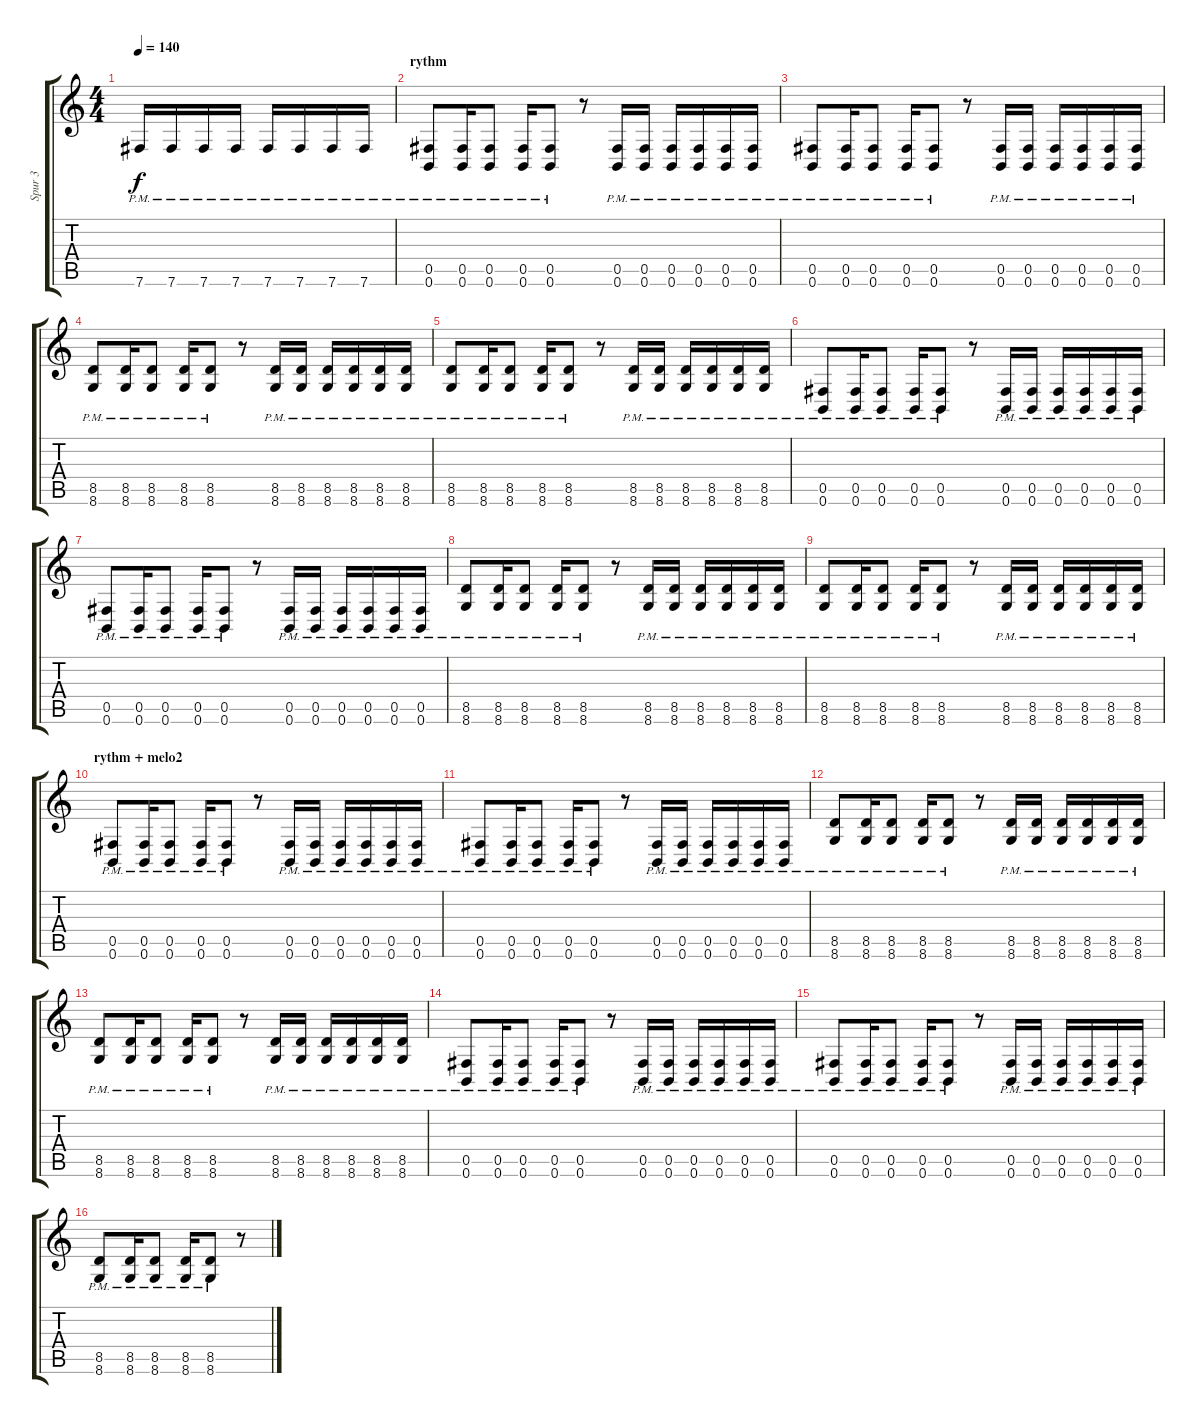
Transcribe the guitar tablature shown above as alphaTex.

\track ("Spur 3" "Spur 3") {instrument distortionguitar}
\staff {score tabs}
\tuning (Db4 Ab3 E3 B2 Gb2 B1) {hide}
\ts (4 4)
\tempo 140
\clef g2
\ks c
7.6{pm}.16{dy f} 7.6{pm}.16 7.6{pm}.16 7.6{pm}.16 7.6{pm}.16 7.6{pm}.16 7.6{pm}.16 7.6{pm}.16 |
\section ("" "rythm")
(0.5{pm} 0.6{pm}).8 (0.5{pm} 0.6{pm}).16 (0.5{pm} 0.6{pm}).8 (0.5{pm} 0.6{pm}).16 (0.5{pm} 0.6{pm}).8 r.8 (0.5{pm} 0.6{pm}).16 (0.5{pm} 0.6{pm}).16 (0.5{pm} 0.6{pm}).16 (0.5{pm} 0.6{pm}).16 (0.5{pm} 0.6{pm}).16 (0.5{pm} 0.6{pm}).16 |
(0.5{pm} 0.6{pm}).8 (0.5{pm} 0.6{pm}).16 (0.5{pm} 0.6{pm}).8 (0.5{pm} 0.6{pm}).16 (0.5{pm} 0.6{pm}).8 r.8 (0.5{pm} 0.6{pm}).16 (0.5{pm} 0.6{pm}).16 (0.5{pm} 0.6{pm}).16 (0.5{pm} 0.6{pm}).16 (0.5{pm} 0.6{pm}).16 (0.5{pm} 0.6{pm}).16 |
(8.5{pm} 8.6{pm}).8 (8.5{pm} 8.6{pm}).16 (8.5{pm} 8.6{pm}).8 (8.5{pm} 8.6{pm}).16 (8.5{pm} 8.6{pm}).8 r.8 (8.5{pm} 8.6{pm}).16 (8.5{pm} 8.6{pm}).16 (8.5{pm} 8.6{pm}).16 (8.5{pm} 8.6{pm}).16 (8.5{pm} 8.6{pm}).16 (8.5{pm} 8.6{pm}).16 |
(8.5{pm} 8.6{pm}).8 (8.5{pm} 8.6{pm}).16 (8.5{pm} 8.6{pm}).8 (8.5{pm} 8.6{pm}).16 (8.5{pm} 8.6{pm}).8 r.8 (8.5{pm} 8.6{pm}).16 (8.5{pm} 8.6{pm}).16 (8.5{pm} 8.6{pm}).16 (8.5{pm} 8.6{pm}).16 (8.5{pm} 8.6{pm}).16 (8.5{pm} 8.6{pm}).16 |
(0.5{pm} 0.6{pm}).8 (0.5{pm} 0.6{pm}).16 (0.5{pm} 0.6{pm}).8 (0.5{pm} 0.6{pm}).16 (0.5{pm} 0.6{pm}).8 r.8 (0.5{pm} 0.6{pm}).16 (0.5{pm} 0.6{pm}).16 (0.5{pm} 0.6{pm}).16 (0.5{pm} 0.6{pm}).16 (0.5{pm} 0.6{pm}).16 (0.5{pm} 0.6{pm}).16 |
(0.5{pm} 0.6{pm}).8 (0.5{pm} 0.6{pm}).16 (0.5{pm} 0.6{pm}).8 (0.5{pm} 0.6{pm}).16 (0.5{pm} 0.6{pm}).8 r.8 (0.5{pm} 0.6{pm}).16 (0.5{pm} 0.6{pm}).16 (0.5{pm} 0.6{pm}).16 (0.5{pm} 0.6{pm}).16 (0.5{pm} 0.6{pm}).16 (0.5{pm} 0.6{pm}).16 |
(8.5{pm} 8.6{pm}).8 (8.5{pm} 8.6{pm}).16 (8.5{pm} 8.6{pm}).8 (8.5{pm} 8.6{pm}).16 (8.5{pm} 8.6{pm}).8 r.8 (8.5{pm} 8.6{pm}).16 (8.5{pm} 8.6{pm}).16 (8.5{pm} 8.6{pm}).16 (8.5{pm} 8.6{pm}).16 (8.5{pm} 8.6{pm}).16 (8.5{pm} 8.6{pm}).16 |
(8.5{pm} 8.6{pm}).8 (8.5{pm} 8.6{pm}).16 (8.5{pm} 8.6{pm}).8 (8.5{pm} 8.6{pm}).16 (8.5{pm} 8.6{pm}).8 r.8 (8.5{pm} 8.6{pm}).16 (8.5{pm} 8.6{pm}).16 (8.5{pm} 8.6{pm}).16 (8.5{pm} 8.6{pm}).16 (8.5{pm} 8.6{pm}).16 (8.5{pm} 8.6{pm}).16 |
\section ("" "rythm + melo2")
(0.5{pm} 0.6{pm}).8 (0.5{pm} 0.6{pm}).16 (0.5{pm} 0.6{pm}).8 (0.5{pm} 0.6{pm}).16 (0.5{pm} 0.6{pm}).8 r.8 (0.5{pm} 0.6{pm}).16 (0.5{pm} 0.6{pm}).16 (0.5{pm} 0.6{pm}).16 (0.5{pm} 0.6{pm}).16 (0.5{pm} 0.6{pm}).16 (0.5{pm} 0.6{pm}).16 |
(0.5{pm} 0.6{pm}).8 (0.5{pm} 0.6{pm}).16 (0.5{pm} 0.6{pm}).8 (0.5{pm} 0.6{pm}).16 (0.5{pm} 0.6{pm}).8 r.8 (0.5{pm} 0.6{pm}).16 (0.5{pm} 0.6{pm}).16 (0.5{pm} 0.6{pm}).16 (0.5{pm} 0.6{pm}).16 (0.5{pm} 0.6{pm}).16 (0.5{pm} 0.6{pm}).16 |
(8.5{pm} 8.6{pm}).8 (8.5{pm} 8.6{pm}).16 (8.5{pm} 8.6{pm}).8 (8.5{pm} 8.6{pm}).16 (8.5{pm} 8.6{pm}).8 r.8 (8.5{pm} 8.6{pm}).16 (8.5{pm} 8.6{pm}).16 (8.5{pm} 8.6{pm}).16 (8.5{pm} 8.6{pm}).16 (8.5{pm} 8.6{pm}).16 (8.5{pm} 8.6{pm}).16 |
(8.5{pm} 8.6{pm}).8 (8.5{pm} 8.6{pm}).16 (8.5{pm} 8.6{pm}).8 (8.5{pm} 8.6{pm}).16 (8.5{pm} 8.6{pm}).8 r.8 (8.5{pm} 8.6{pm}).16 (8.5{pm} 8.6{pm}).16 (8.5{pm} 8.6{pm}).16 (8.5{pm} 8.6{pm}).16 (8.5{pm} 8.6{pm}).16 (8.5{pm} 8.6{pm}).16 |
(0.5{pm} 0.6{pm}).8 (0.5{pm} 0.6{pm}).16 (0.5{pm} 0.6{pm}).8 (0.5{pm} 0.6{pm}).16 (0.5{pm} 0.6{pm}).8 r.8 (0.5{pm} 0.6{pm}).16 (0.5{pm} 0.6{pm}).16 (0.5{pm} 0.6{pm}).16 (0.5{pm} 0.6{pm}).16 (0.5{pm} 0.6{pm}).16 (0.5{pm} 0.6{pm}).16 |
(0.5{pm} 0.6{pm}).8 (0.5{pm} 0.6{pm}).16 (0.5{pm} 0.6{pm}).8 (0.5{pm} 0.6{pm}).16 (0.5{pm} 0.6{pm}).8 r.8 (0.5{pm} 0.6{pm}).16 (0.5{pm} 0.6{pm}).16 (0.5{pm} 0.6{pm}).16 (0.5{pm} 0.6{pm}).16 (0.5{pm} 0.6{pm}).16 (0.5{pm} 0.6{pm}).16 |
(8.5{pm} 8.6{pm}).8 (8.5{pm} 8.6{pm}).16 (8.5{pm} 8.6{pm}).8 (8.5{pm} 8.6{pm}).16 (8.5{pm} 8.6{pm}).8 r.8
